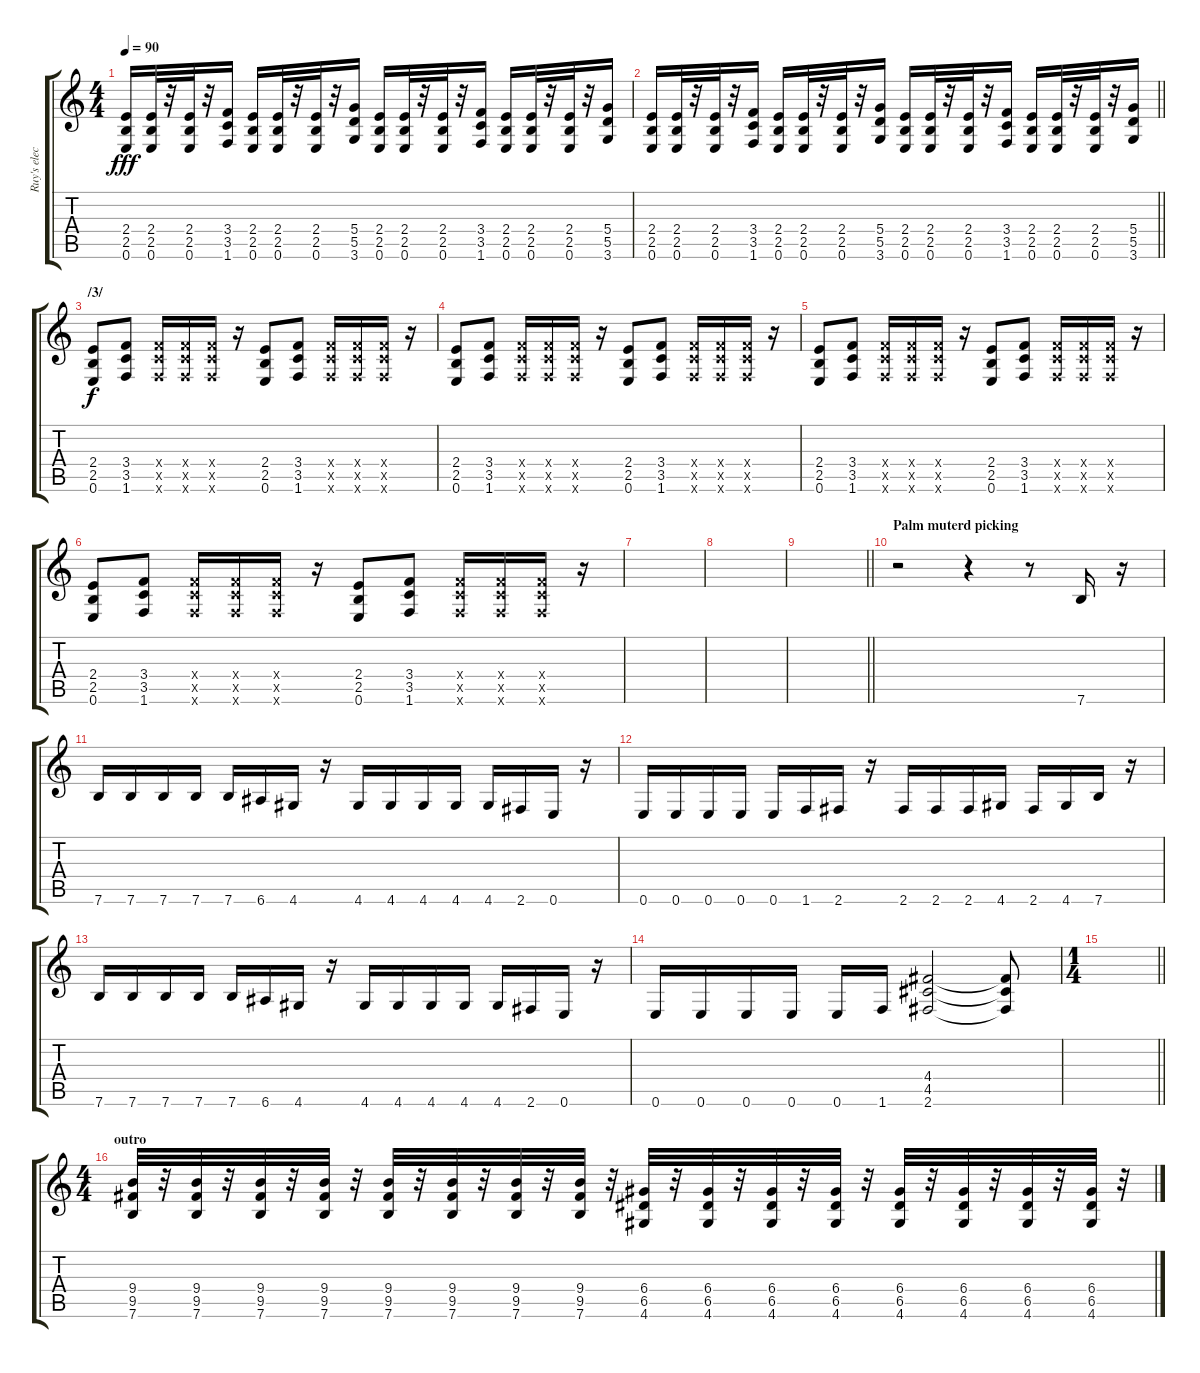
\track ("Ruy's electric guitar(Metal stack)" "Ruy's elec") {instrument distortionguitar}
\staff {score tabs}
\tuning (E4 B3 G3 D3 A2 E2) {hide}
\ts (4 4)
\tempo 90
\clef g2
\ks c
(2.4 2.5 0.6).16{dy fff} (2.4 2.5 0.6).32 r.32 (2.4 2.5 0.6).32 r.32 (3.4 3.5 1.6).16 (2.4 2.5 0.6).16 (2.4 2.5 0.6).32 r.32 (2.4 2.5 0.6).32 r.32 (5.4 5.5 3.6).16 (2.4 2.5 0.6).16 (2.4 2.5 0.6).32 r.32 (2.4 2.5 0.6).32 r.32 (3.4 3.5 1.6).16 (2.4 2.5 0.6).16 (2.4 2.5 0.6).32 r.32 (2.4 2.5 0.6).32 r.32 (5.4 5.5 3.6).16 |
\barLineRight lightlight
(2.4 2.5 0.6).16 (2.4 2.5 0.6).32 r.32 (2.4 2.5 0.6).32 r.32 (3.4 3.5 1.6).16 (2.4 2.5 0.6).16 (2.4 2.5 0.6).32 r.32 (2.4 2.5 0.6).32 r.32 (5.4 5.5 3.6).16 (2.4 2.5 0.6).16 (2.4 2.5 0.6).32 r.32 (2.4 2.5 0.6).32 r.32 (3.4 3.5 1.6).16 (2.4 2.5 0.6).16 (2.4 2.5 0.6).32 r.32 (2.4 2.5 0.6).32 r.32 (5.4 5.5 3.6).16 |
\section ("" "/3/")
(2.4 2.5 0.6).8{dy f} (3.4 3.5 1.6).8 (3.4{x} 3.5{x} 1.6{x}).16 (3.4{x} 3.5{x} 1.6{x}).16 (3.4{x} 3.5{x} 1.6{x}).16 r.16 (2.4 2.5 0.6).8 (3.4 3.5 1.6).8 (3.4{x} 3.5{x} 1.6{x}).16 (3.4{x} 3.5{x} 1.6{x}).16 (3.4{x} 3.5{x} 1.6{x}).16 r.16 |
(2.4 2.5 0.6).8 (3.4 3.5 1.6).8 (3.4{x} 3.5{x} 1.6{x}).16 (3.4{x} 3.5{x} 1.6{x}).16 (3.4{x} 3.5{x} 1.6{x}).16 r.16 (2.4 2.5 0.6).8 (3.4 3.5 1.6).8 (3.4{x} 3.5{x} 1.6{x}).16 (3.4{x} 3.5{x} 1.6{x}).16 (3.4{x} 3.5{x} 1.6{x}).16 r.16 |
(2.4 2.5 0.6).8 (3.4 3.5 1.6).8 (3.4{x} 3.5{x} 1.6{x}).16 (3.4{x} 3.5{x} 1.6{x}).16 (3.4{x} 3.5{x} 1.6{x}).16 r.16 (2.4 2.5 0.6).8 (3.4 3.5 1.6).8 (3.4{x} 3.5{x} 1.6{x}).16 (3.4{x} 3.5{x} 1.6{x}).16 (3.4{x} 3.5{x} 1.6{x}).16 r.16 |
(2.4 2.5 0.6).8 (3.4 3.5 1.6).8 (3.4{x} 3.5{x} 1.6{x}).16 (3.4{x} 3.5{x} 1.6{x}).16 (3.4{x} 3.5{x} 1.6{x}).16 r.16 (2.4 2.5 0.6).8 (3.4 3.5 1.6).8 (3.4{x} 3.5{x} 1.6{x}).16 (3.4{x} 3.5{x} 1.6{x}).16 (3.4{x} 3.5{x} 1.6{x}).16 r.16 |
|
|
\barLineRight lightlight
|
\section ("" "Palm muterd picking")
r.2 r.4 r.8 7.6.16 r.16 |
7.6.16 7.6.16 7.6.16 7.6.16 7.6.16 6.6.16 4.6.16 r.16 4.6.16 4.6.16 4.6.16 4.6.16 4.6.16 2.6.16 0.6.16 r.16 |
0.6.16 0.6.16 0.6.16 0.6.16 0.6.16 1.6.16 2.6.16 r.16 2.6.16 2.6.16 2.6.16 4.6.16 2.6.16 4.6.16 7.6.16 r.16 |
7.6.16 7.6.16 7.6.16 7.6.16 7.6.16 6.6.16 4.6.16 r.16 4.6.16 4.6.16 4.6.16 4.6.16 4.6.16 2.6.16 0.6.16 r.16 |
0.6.16 0.6.16 0.6.16 0.6.16 0.6.16 1.6.16 (4.4 4.5 2.6).2 (4.4{t} 4.5{t} 2.6{t}).8 |
\ts (1 4)
\barLineRight lightlight
|
\ts (4 4)
\section ("" "outro")
(9.4 9.5 7.6).32 r.32 (9.4 9.5 7.6).32 r.32 (9.4 9.5 7.6).32 r.32 (9.4 9.5 7.6).32 r.32 (9.4 9.5 7.6).32 r.32 (9.4 9.5 7.6).32 r.32 (9.4 9.5 7.6).32 r.32 (9.4 9.5 7.6).32 r.32 (6.4 6.5 4.6).32 r.32 (6.4 6.5 4.6).32 r.32 (6.4 6.5 4.6).32 r.32 (6.4 6.5 4.6).32 r.32 (6.4 6.5 4.6).32 r.32 (6.4 6.5 4.6).32 r.32 (6.4 6.5 4.6).32 r.32 (6.4 6.5 4.6).32 r.32
